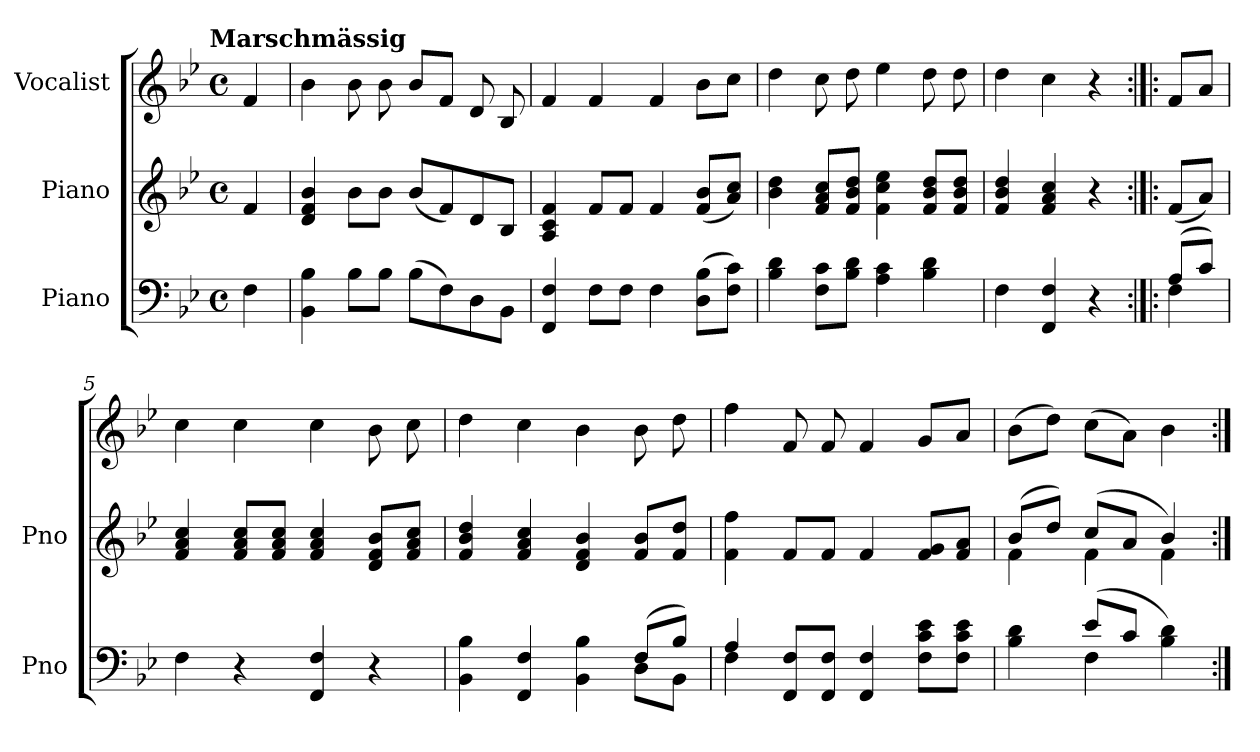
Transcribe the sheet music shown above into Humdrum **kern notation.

**kern	**kern	**kern
*part3	*part2	*part1
*staff3	*staff2	*staff1
*I"Piano	*I"Piano	*I"Vocalist
*I'Pno	*I'Pno	*
*clefF4	*clefG2	*clefG2
*k[b-e-]	*k[b-e-]	*k[b-e-]
*B-:	*B-:	*B-:
!!LO:TX:omd:t=Marschmässig
*M4/4	*M4/4	*M4/4
*met(c)	*met(c)	*met(c)
*MM110	*MM110	*MM110
=	=	=
4F	4f	4f
=1	=1	=1
4BB- 4B-	4d 4f 4b-	4b-
8B-L	8b-L	8b-
8B-J	8b-J	8b-
(8B-L	(8b-L	8b-L
8F)	8f)	8fJ
8D	8d	8d
8BB-J	8B-J	8B-
=2	=2	=2
4FF 4F	4A 4c 4f	4f
8FL	8fL	4f
8FJ	8fJ	.
4F	4f	4f
(8D 8B-L	(8f 8b-L	8b-L
8F 8cJ)	8a 8ccJ)	8ccJ
=3	=3	=3
4B- 4d	4b- 4dd	4dd
8F 8cL	8f 8a 8ccL	8cc
8B- 8dJ	8f 8b- 8ddJ	8dd
4A 4c	4f 4cc 4ee-	4ee-
4B- 4d	8f 8b- 8ddL	8dd
.	8f 8b- 8ddJ	8dd
=4	=4	=4
4F	4f 4b- 4dd	4dd
4FF 4F	4f 4a 4cc	4cc
4r	4r	4r
=:|!|:	=:|!|:	=:|!|:
*^	*	*
(8AL	4F	(8fL	8fL
8cJ)	.	8aJ)	8aJ
*v	*v	*	*
=5	=5	=5
4F	4f 4a 4cc	4cc
4r	8f 8a 8ccL	4cc
.	8f 8a 8ccJ	.
4FF 4F	4f 4a 4cc	4cc
4r	8d 8f 8b-L	8b-
.	8f 8a 8ccJ	8cc
=6	=6	=6
*^	*	*
4BB- 4B-	2.ryy	4f 4b- 4dd	4dd
4FF 4F	.	4f 4a 4cc	4cc
4BB- 4B-	.	4d 4f 4b-	4b-
(8FL	8DL	8f 8b-L	8b-
8B-J)	8BB-J	8f 8ddJ	8dd
=7	=7	=7	=7
4A	4F	4f 4ff	4ff
8FF 8FL	2.ryy	8fL	8f
8FF 8FJ	.	8fJ	8f
4FF 4F	.	4f	4f
8F 8c 8e-L	.	8f 8gL	8gL
8F 8c 8e-J	.	8f 8aJ	8aJ
=8	=8	=8	=8
*	*	*^	*
4B- 4d	4ryy	(8b-L	4f	(8b-L
.	.	8ddJ)	.	8ddJ)
(8e-L	4F	(8ccL	4f	(8ccL
8cJ	.	8aJ	.	8aJ)
4ryy	4B- 4d)	4b-)	4f	4b-
*v	*v	*	*	*
*	*v	*v	*
=:|!	=:|!	=:|!
*-	*-	*-
